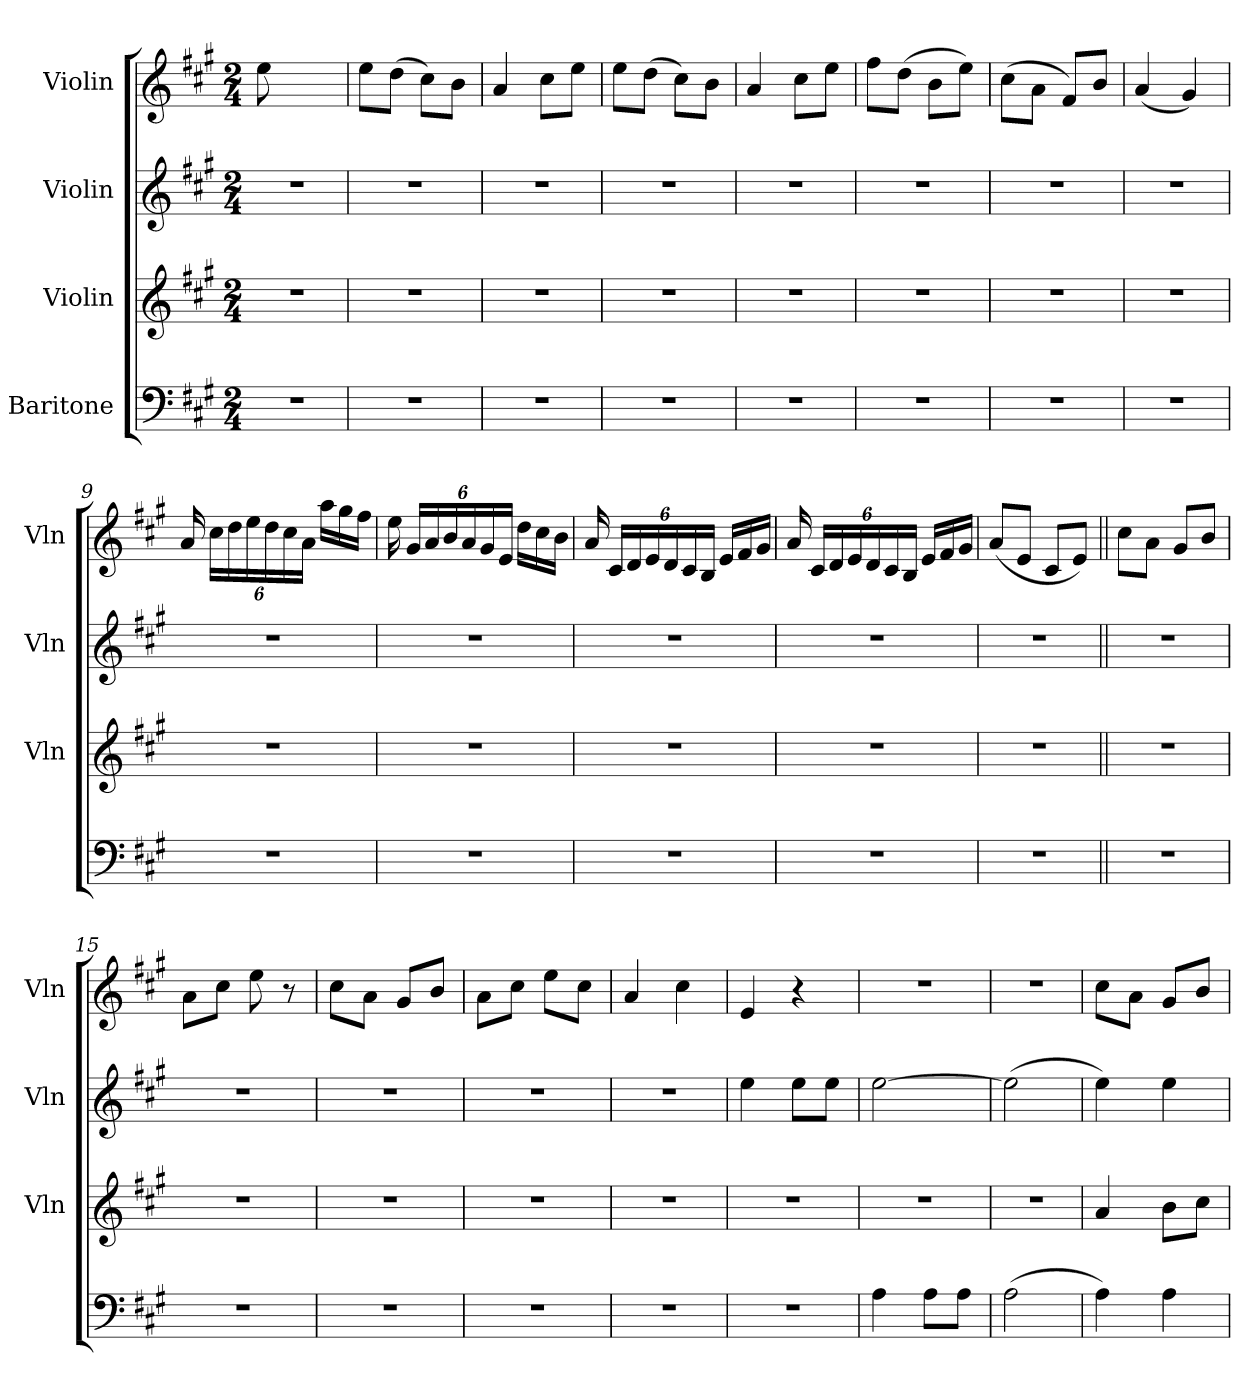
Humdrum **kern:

**kern	**kern	**kern	**kern
*part4	*part3	*part2	*part1
*staff4	*staff3	*staff2	*staff1
*I"Baritone	*I"Violin	*I"Violin	*I"Violin
*	*I'Vln	*I'Vln	*I'Vln
*clefF4	*clefG2	*clefG2	*clefG2
*k[f#c#g#]	*k[f#c#g#]	*k[f#c#g#]	*k[f#c#g#]
*M2/4	*M2/4	*M2/4	*M2/4
=1	=1	=1	=1
2r	2r	2r	8ee\
.	.	.	4.ryy
=2	=2	=2	=2
2r	2r	2r	8ee\L
.	.	.	(>8dd\J
.	.	.	8cc#\L)
.	.	.	8b\J
=3	=3	=3	=3
2r	2r	2r	4a/
.	.	.	8cc#\L
.	.	.	8ee\J
=4	=4	=4	=4
2r	2r	2r	8ee\L
.	.	.	(>8dd\J
.	.	.	8cc#\L)
.	.	.	8b\J
=5	=5	=5	=5
2r	2r	2r	4a/
.	.	.	8cc#\L
.	.	.	8ee\J
=6	=6	=6	=6
2r	2r	2r	8ff#\L
.	.	.	(>8dd\J
.	.	.	8b\L
.	.	.	8ee\J)
=7	=7	=7	=7
2r	2r	2r	(>8cc#\L
.	.	.	8a\J
.	.	.	8f#/L)
.	.	.	8b/J
=8	=8	=8	=8
2r	2r	2r	(<4a/
.	.	.	4g#/)
!!LO:LB:g=z
=9	=9	=9	=9
2r	2r	2r	16a/
*	*	*	*Xbrackettup
.	.	.	24cc#\LL
.	.	.	24dd\
.	.	.	24ee\
.	.	.	24dd\
.	.	.	24cc#\
.	.	.	24a\JJ
.	.	.	16aa\LL
.	.	.	16gg#\
.	.	.	16ff#\JJ
=10	=10	=10	=10
2r	2r	2r	16ee\
.	.	.	24g#/LL
.	.	.	24a/
.	.	.	24b/
.	.	.	24a/
.	.	.	24g#/
.	.	.	24e/JJ
.	.	.	16dd\LL
.	.	.	16cc#\
.	.	.	16b\JJ
=11	=11	=11	=11
2r	2r	2r	16a/
.	.	.	24c#/LL
.	.	.	24d/
.	.	.	24e/
.	.	.	24d/
.	.	.	24c#/
.	.	.	24B/JJ
.	.	.	16e/LL
.	.	.	16f#/
.	.	.	16g#/JJ
=12	=12	=12	=12
2r	2r	2r	16a/
.	.	.	24c#/LL
.	.	.	24d/
.	.	.	24e/
.	.	.	24d/
.	.	.	24c#/
.	.	.	24B/JJ
.	.	.	16e/LL
.	.	.	16f#/
.	.	.	16g#/JJ
!!LO:LB:g=z
=13	=13	=13	=13
2r	2r	2r	(<8a/L
.	.	.	8e/J
.	.	.	8c#/L
.	.	.	8e/J)
=14||	=14||	=14||	=14||
2r	2r	2r	8cc#\L
.	.	.	8a\J
.	.	.	8g#/L
.	.	.	8b/J
=15	=15	=15	=15
2r	2r	2r	8a\L
.	.	.	8cc#\J
.	.	.	8ee\
.	.	.	8r
=16	=16	=16	=16
2r	2r	2r	8cc#\L
.	.	.	8a\J
.	.	.	8g#/L
.	.	.	8b/J
=17	=17	=17	=17
2r	2r	2r	8a\L
.	.	.	8cc#\J
.	.	.	8ee\L
.	.	.	8cc#\J
=18	=18	=18	=18
2r	2r	2r	4a/
.	.	.	4cc#\
=19	=19	=19	=19
2r	2r	4ee\	4e/
.	.	8ee\L	4r
.	.	8ee\J	.
=20	=20	=20	=20
4A\	2r	[2ee\	2r
8A\L	.	.	.
8A\J	.	.	.
=21	=21	=21	=21
(>2A\	2r	(>2ee\]	2r
!!LO:PB:g=z
=22	=22	=22	=22
4A\)	4a/	4ee\)	8cc#\L
.	.	.	8a\J
4A\	8b\L	4ee\	8g#/L
.	8cc#\J	.	8b/J
=	=	=	=
*-	*-	*-	*-
